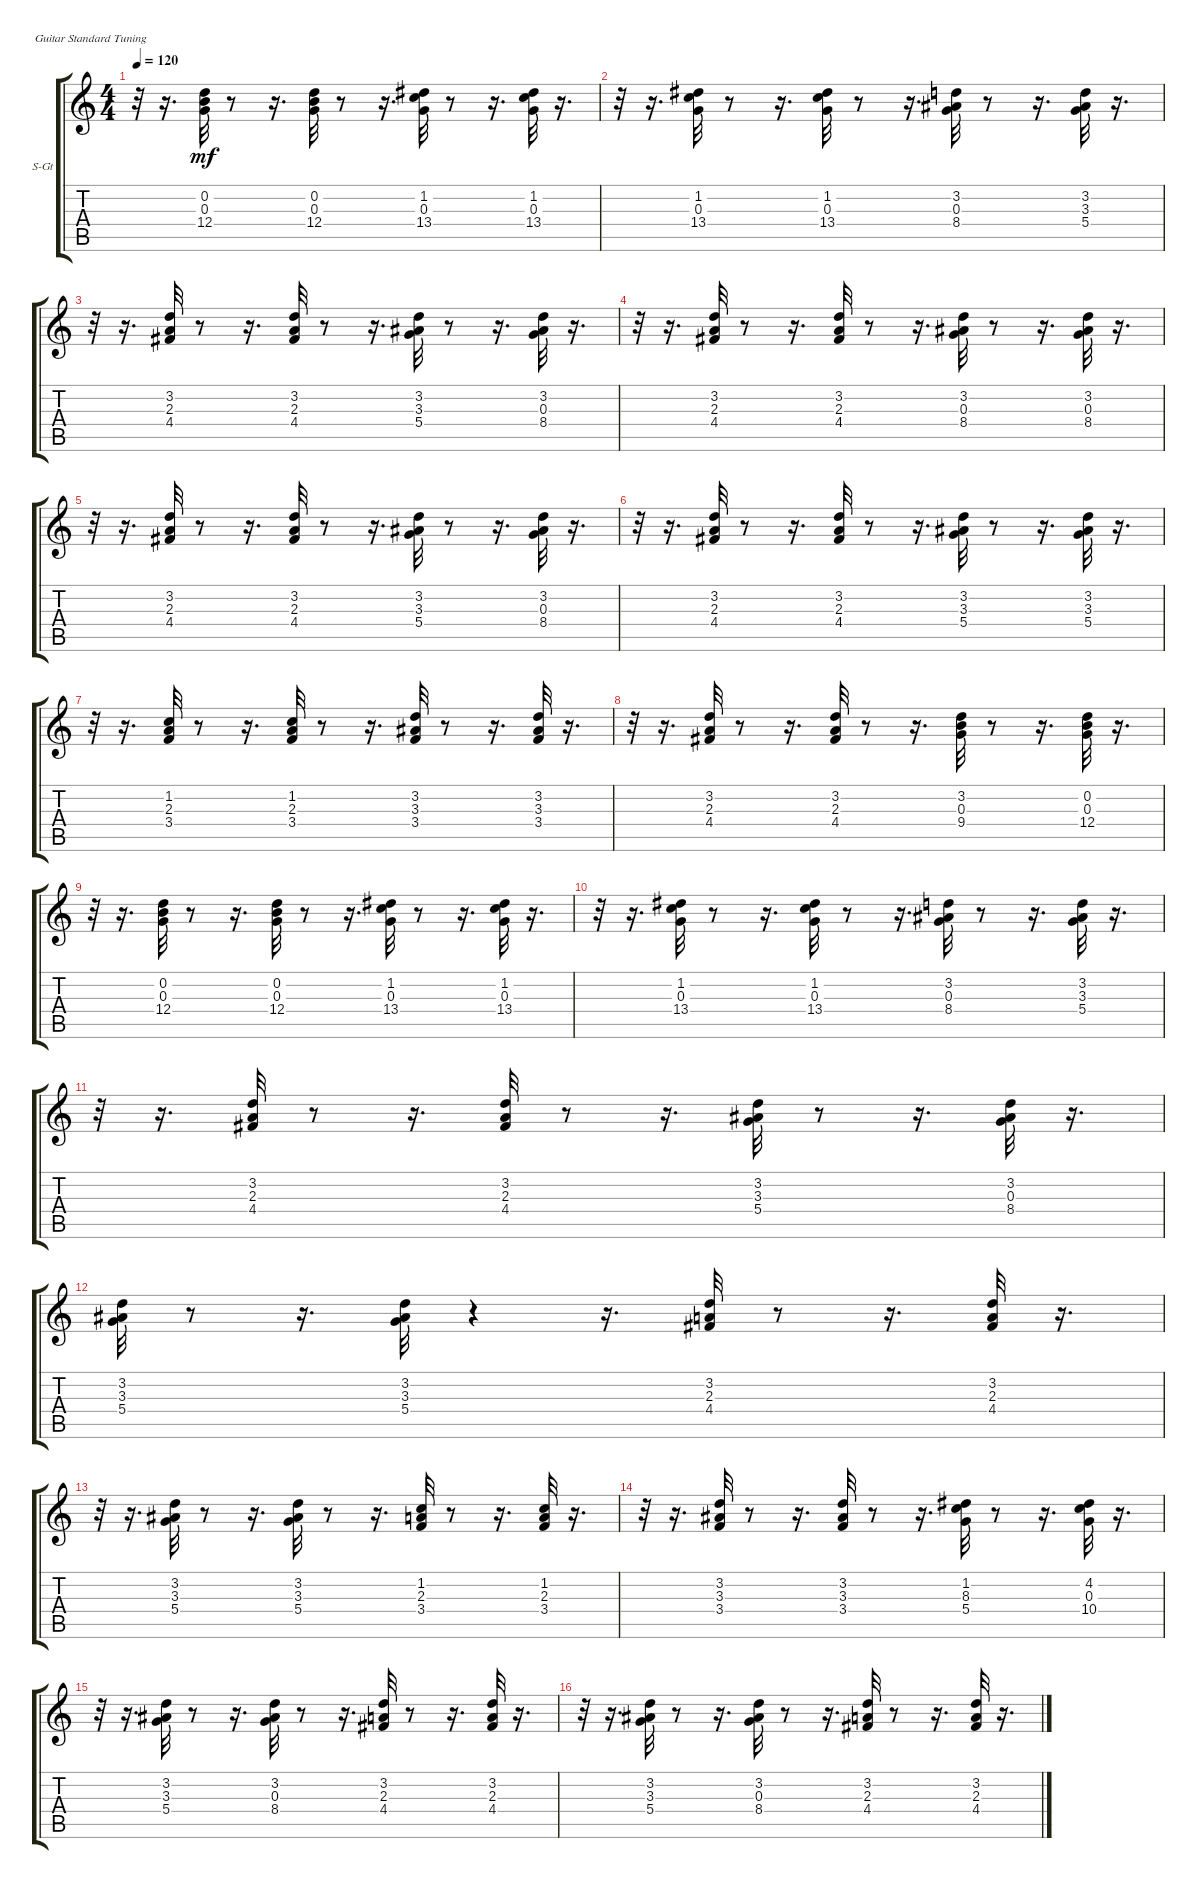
\bracketExtendMode groupsimilarinstruments
\firstSystemTrackNameOrientation horizontal
\otherSystemsTrackNameOrientation horizontal
\track ("Гитара" "S-Gt") {instrument acousticguitarsteel}
\staff {score tabs}
\tuning (E4 B3 G3 D3 A2 E2)
\ts (4 4)
\tempo 120
\clef g2
\ks c
r.32{dy mf} r.16{d} (0.2 0.3 12.4).32 r.8 r.16{d} (0.2 0.3 12.4).32 r.8 r.16{d} (0.3 1.2 13.4).32 r.8 r.16{d} (1.2 0.3 13.4).32 r.16{d} |
r.32 r.16{d} (0.3 1.2 13.4).32 r.8 r.16{d} (0.3 1.2 13.4).32 r.8 r.16{d} (0.3 3.2 8.4).32 r.8 r.16{d} (3.3 5.4 3.2).32 r.16{d} |
r.32 r.16{d} (4.4 3.2 2.3).32 r.8 r.16{d} (4.4 2.3 3.2).32 r.8 r.16{d} (3.3 5.4 3.2).32 r.8 r.16{d} (0.3 3.2 8.4).32 r.16{d} |
r.32 r.16{d} (2.3 4.4 3.2).32 r.8 r.16{d} (2.3 4.4 3.2).32 r.8 r.16{d} (3.2 0.3 8.4).32 r.8 r.16{d} (0.3 3.2 8.4).32 r.16{d} |
r.32 r.16{d} (4.4 3.2 2.3).32 r.8 r.16{d} (3.2 4.4 2.3).32 r.8 r.16{d} (3.3 5.4 3.2).32 r.8 r.16{d} (0.3 3.2 8.4).32 r.16{d} |
r.32 r.16{d} (3.2 4.4 2.3).32 r.8 r.16{d} (4.4 2.3 3.2).32 r.8 r.16{d} (3.3 5.4 3.2).32 r.8 r.16{d} (3.3 3.2 5.4).32 r.16{d} |
r.32 r.16{d} (1.2 3.4 2.3).32 r.8 r.16{d} (1.2 2.3 3.4).32 r.8 r.16{d} (3.3 3.4 3.2).32 r.8 r.16{d} (3.3 3.2 3.4).32 r.16{d} |
r.32 r.16{d} (4.4 3.2 2.3).32 r.8 r.16{d} (3.2 4.4 2.3).32 r.8 r.16{d} (0.3 3.2 9.4).32 r.8 r.16{d} (0.3 0.2 12.4).32 r.16{d} |
r.32 r.16{d} (0.2 0.3 12.4).32 r.8 r.16{d} (0.2 0.3 12.4).32 r.8 r.16{d} (0.3 1.2 13.4).32 r.8 r.16{d} (1.2 0.3 13.4).32 r.16{d} |
r.32 r.16{d} (0.3 1.2 13.4).32 r.8 r.16{d} (0.3 1.2 13.4).32 r.8 r.16{d} (0.3 3.2 8.4).32 r.8 r.16{d} (3.3 5.4 3.2).32 r.16{d} |
r.32 r.16{d} (4.4 3.2 2.3).32 r.8 r.16{d} (4.4 2.3 3.2).32 r.8 r.16{d} (3.3 5.4 3.2).32 r.8 r.16{d} (0.3 3.2 8.4).32 r.16{d} |
(3.2 3.3 5.4).32 r.8 r.16{d} (3.2 3.3 5.4).32 r.4 r.16{d} (4.4 2.3 3.2).32 r.8 r.16{d} (4.4 3.2 2.3).32 r.16{d} |
r.32 r.16{d} (3.3 5.4 3.2).32 r.8 r.16{d} (3.3 5.4 3.2).32 r.8 r.16{d} (1.2 3.4 2.3).32 r.8 r.16{d} (1.2 3.4 2.3).32 r.16{d} |
r.32 r.16{d} (3.4 3.3 3.2).32 r.8 r.16{d} (3.4 3.2 3.3).32 r.8 r.16{d} (1.2 8.3 5.4).32 r.8 r.16{d} (0.3 4.2 10.4).32 r.16{d} |
r.32 r.16{d} (3.3 5.4 3.2).32 r.8 r.16{d} (0.3 8.4 3.2).32 r.8 r.16{d} (4.4 3.2 2.3).32 r.8 r.16{d} (4.4 3.2 2.3).32 r.16{d} |
r.32 r.16{d} (3.3 3.2 5.4).32 r.8 r.16{d} (3.2 0.3 8.4).32 r.8 r.16{d} (2.3 4.4 3.2).32 r.8 r.16{d} (4.4 3.2 2.3).32 r.16{d}
